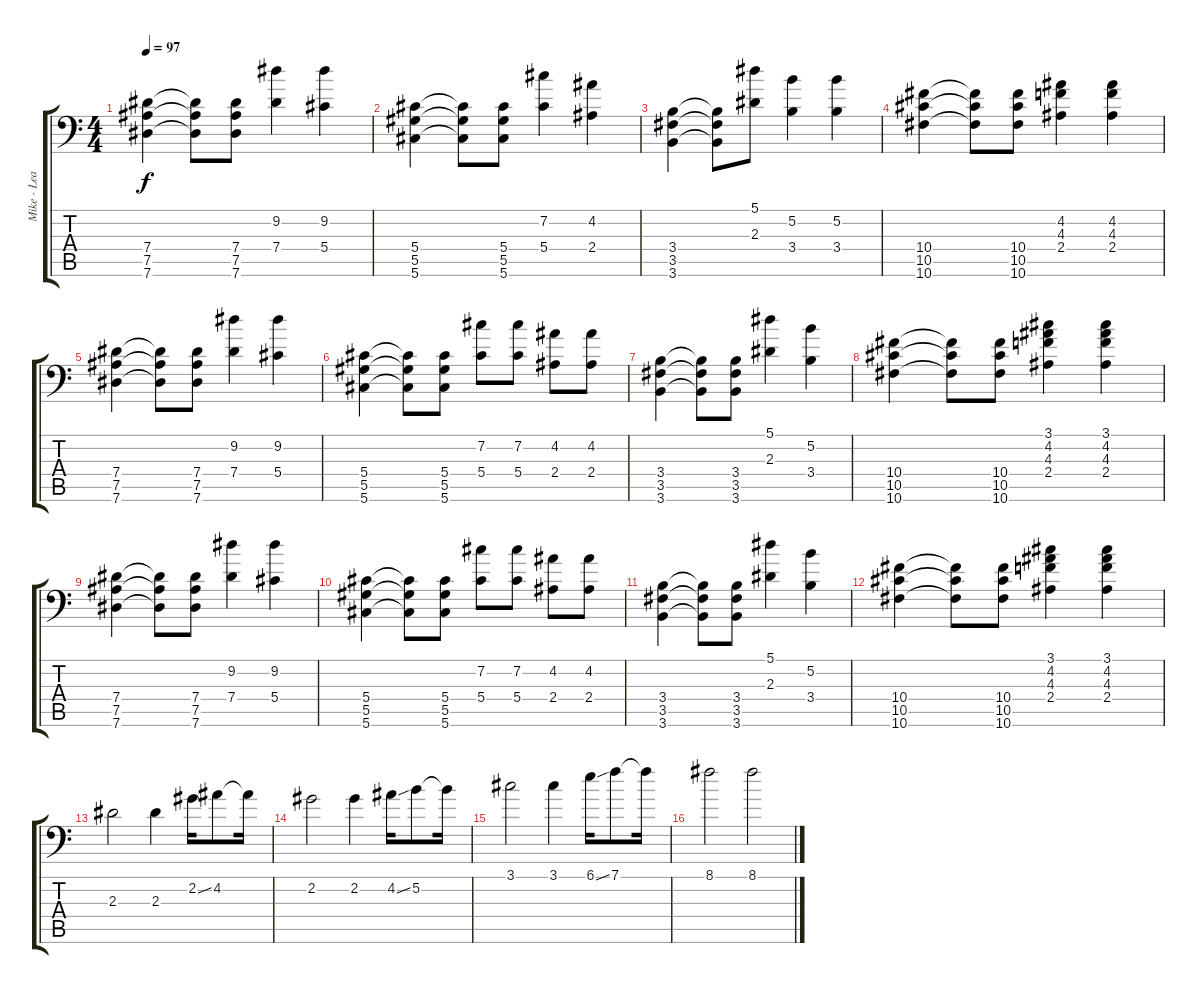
\track ("Mike - Lead" "Mike - Lea") {instrument acousticguitarsteel}
\staff {score tabs}
\tuning (Bb3 Gb3 Db3 Ab2 Eb2 Ab1) {hide}
\ts (4 4)
\tempo 97
\clef f4
\ks c
(7.4 7.5 7.6).4{dy f} (7.4{t} 7.5{t} 7.6{t}).8 (7.4 7.5 7.6).8 (9.2 7.4).4 (9.2 5.4).4 |
(5.4 5.5 5.6).4 (5.4{t} 5.5{t} 5.6{t}).8 (5.4 5.5 5.6).8 (7.2 5.4).4 (4.2 2.4).4 |
(3.4 3.5 3.6).4 (3.4{t} 3.5{t} 3.6{t}).8 (5.1 2.3).8 (5.2 3.4).4 (5.2 3.4).4 |
(10.4 10.5 10.6).4 (10.4{t} 10.5{t} 10.6{t}).8 (10.4 10.5 10.6).8 (4.2 4.3 2.4).4 (4.2 4.3 2.4).4 |
(7.4 7.5 7.6).4 (7.4{t} 7.5{t} 7.6{t}).8 (7.4 7.5 7.6).8 (9.2 7.4).4 (9.2 5.4).4 |
(5.4 5.5 5.6).4 (5.4{t} 5.5{t} 5.6{t}).8 (5.4 5.5 5.6).8 (7.2 5.4).8 (7.2 5.4).8 (4.2 2.4).8 (4.2 2.4).8 |
(3.4 3.5 3.6).4 (3.4{t} 3.5{t} 3.6{t}).8 (3.4 3.5 3.6).8 (5.1 2.3).4 (5.2 3.4).4 |
(10.4 10.5 10.6).4 (10.4{t} 10.5{t} 10.6{t}).8 (10.4 10.5 10.6).8 (3.1 4.2 4.3 2.4).4 (3.1 4.2 4.3 2.4).4 |
(7.4 7.5 7.6).4 (7.4{t} 7.5{t} 7.6{t}).8 (7.4 7.5 7.6).8 (9.2 7.4).4 (9.2 5.4).4 |
(5.4 5.5 5.6).4 (5.4{t} 5.5{t} 5.6{t}).8 (5.4 5.5 5.6).8 (7.2 5.4).8 (7.2 5.4).8 (4.2 2.4).8 (4.2 2.4).8 |
(3.4 3.5 3.6).4 (3.4{t} 3.5{t} 3.6{t}).8 (3.4 3.5 3.6).8 (5.1 2.3).4 (5.2 3.4).4 |
(10.4 10.5 10.6).4 (10.4{t} 10.5{t} 10.6{t}).8 (10.4 10.5 10.6).8 (3.1 4.2 4.3 2.4).4 (3.1 4.2 4.3 2.4).4 |
2.3.2 2.3.4 2.2{ss}.16 4.2.8 4.2{t}.16 |
2.2.2 2.2.4 4.2{ss}.16 5.2.8 5.2{t}.16 |
3.1.2 3.1.4 6.1{ss}.16 7.1.8 7.1{t}.16 |
8.1.2 8.1.2
